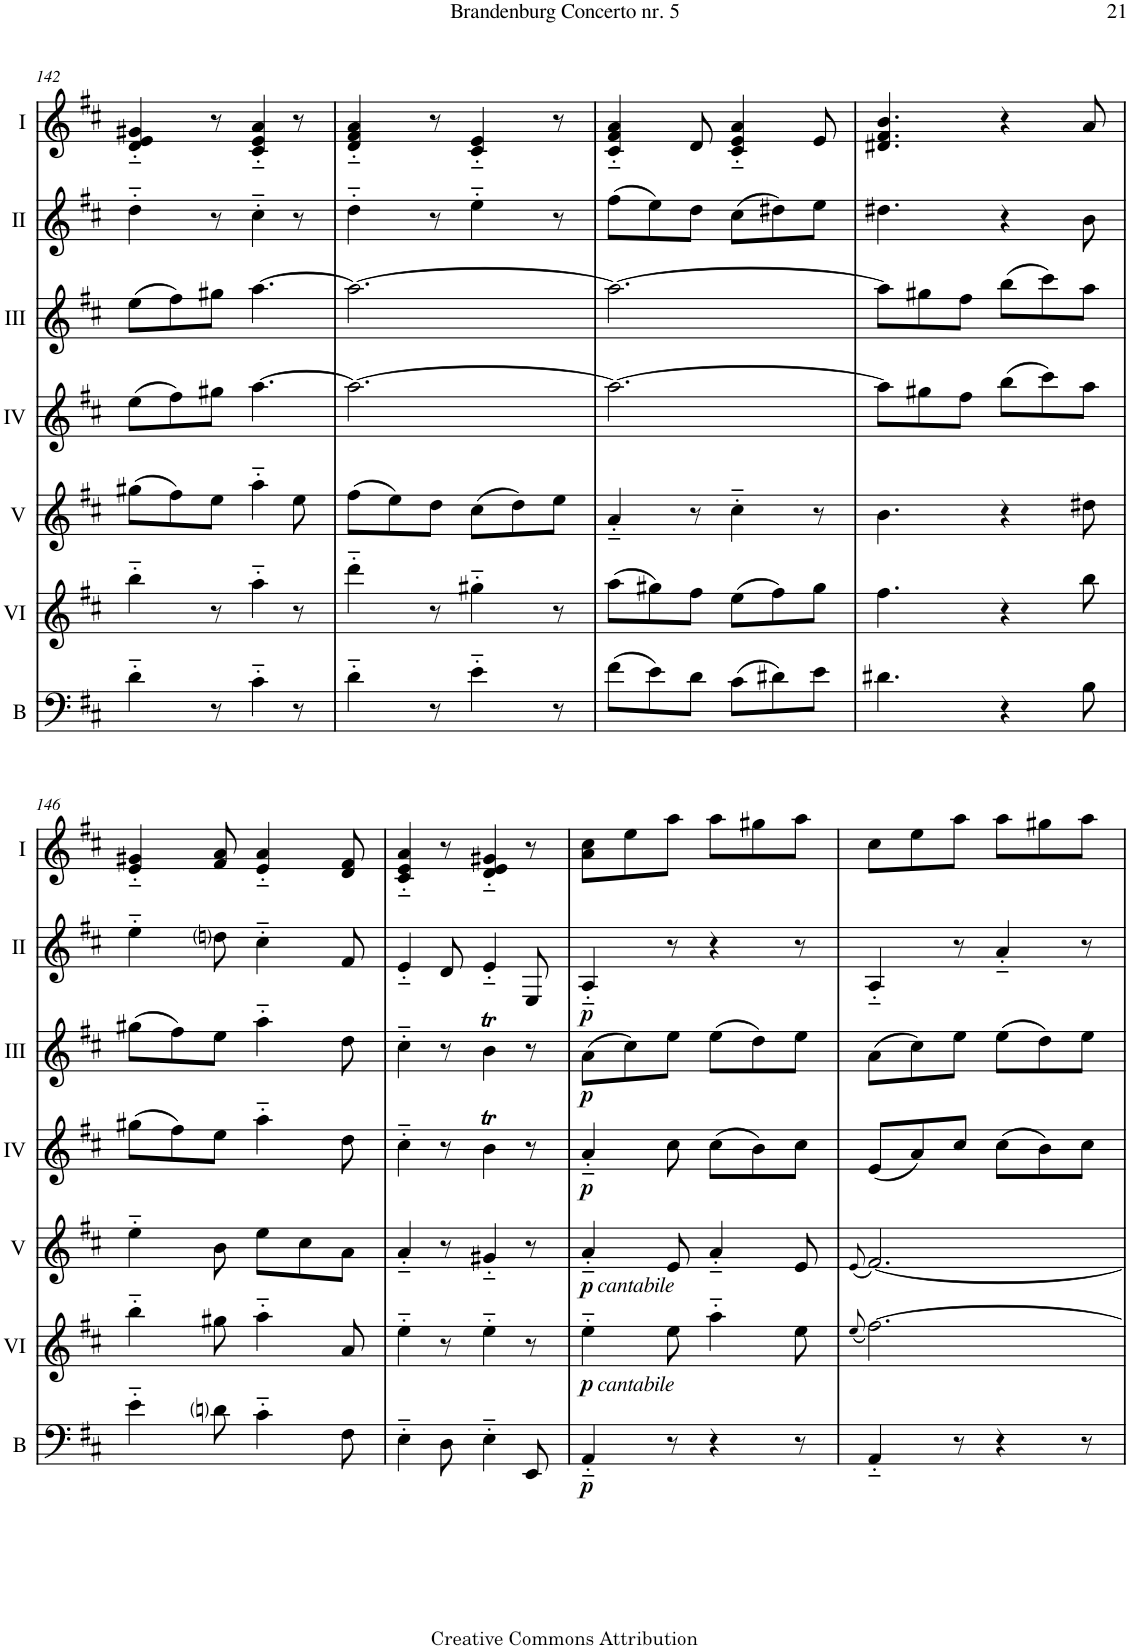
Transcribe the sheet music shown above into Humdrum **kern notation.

**kern	**dynam	**kern	**dynam	**kern	**dynam	**kern	**dynam	**kern	**dynam	**kern	**dynam	**kern
*part7	*part7	*part6	*part6	*part5	*part5	*part4	*part4	*part3	*part3	*part2	*part2	*part1
*staff7	*staff7	*staff6	*staff6	*staff5	*staff5	*staff4	*staff4	*staff3	*staff3	*staff2	*staff2	*staff1
*I"Bass	*	*I"Acc. 6	*	*I"Acc. 5	*	*I"Acc. 4	*	*I"Acc.3	*	*I"Acc. 2	*	*I"Acc. 1
*I'B	*	*	*	*	*	*	*	*	*	*	*	*
!!LO:PB:g=z
*clefF4	*	*clefG2	*	*clefG2	*	*clefG2	*	*clefG2	*	*clefG2	*	*clefG2
*Trd7c12	*	*Trd7c12	*	*	*	*	*	*	*	*Trd7c12	*	*
*k[f#c#]	*	*k[f#c#]	*	*k[f#c#]	*	*k[f#c#]	*	*k[f#c#]	*	*k[f#c#]	*	*k[f#c#]
*M6/8	*	*M6/8	*	*M6/8	*	*M6/8	*	*M6/8	*	*M6/8	*	*M6/8
=142	=142	=142	=142	=142	=142	=142	=142	=142	=142	=142	=142	=142
4d'~\	.	4bb'~\	.	(8gg#X\L	.	(8ee\L	.	(8ee\L	.	4dd'~\	.	4d/'~ 4e/'~ 4g#X/'~
.	.	.	.	8ff#\)	.	8ff#\)	.	8ff#\)	.	.	.	.
8r	.	8r	.	8ee\J	.	8gg#X\J	.	8gg#X\J	.	8r	.	8r
4c#'~\	.	4aa'~\	.	4aa'~\	.	[4.aa\	.	[4.aa\	.	4cc#'~\	.	4c#/'~ 4e/'~ 4a/'~
8r	.	8r	.	8ee\	.	.	.	.	.	8r	.	8r
=143	=143	=143	=143	=143	=143	=143	=143	=143	=143	=143	=143	=143
4d'~\	.	4ddd'~\	.	(8ff#\L	.	2.aa\_	.	2.aa\_	.	4dd'~\	.	4d/'~ 4f#/'~ 4a/'~
.	.	.	.	8ee\)	.	.	.	.	.	.	.	.
8r	.	8r	.	8dd\J	.	.	.	.	.	8r	.	8r
4e'~\	.	4gg#X'~\	.	(8cc#\L	.	.	.	.	.	4ee'~\	.	4c#/'~ 4e/'~
.	.	.	.	8dd\)	.	.	.	.	.	.	.	.
8r	.	8r	.	8ee\J	.	.	.	.	.	8r	.	8r
=144	=144	=144	=144	=144	=144	=144	=144	=144	=144	=144	=144	=144
(8f#\L	.	(8aa\L	.	4a'~/	.	2.aa\_	.	2.aa\_	.	(8ff#\L	.	4c#/'~ 4f#/'~ 4a/'~
8e\)	.	8gg#X\)	.	.	.	.	.	.	.	8ee\)	.	.
8d\J	.	8ff#\J	.	8r	.	.	.	.	.	8dd\J	.	8d/
(8c#\L	.	(8ee\L	.	4cc#'~\	.	.	.	.	.	(8cc#\L	.	4c#/'~ 4e/'~ 4a/'~
8d#X\)	.	8ff#\)	.	.	.	.	.	.	.	8dd#X\)	.	.
8e\J	.	8gg#\J	.	8r	.	.	.	.	.	8ee\J	.	8e/
=145	=145	=145	=145	=145	=145	=145	=145	=145	=145	=145	=145	=145
4.d#X\	.	4.ff#\	.	4.b\	.	8aa\L]	.	8aa\L]	.	4.dd#X\	.	4.d#X/ 4.f#/ 4.b/
.	.	.	.	.	.	8gg#X\	.	8gg#X\	.	.	.	.
.	.	.	.	.	.	8ff#\J	.	8ff#\J	.	.	.	.
4r	.	4r	.	4r	.	(8bb\L	.	(8bb\L	.	4r	.	4r
.	.	.	.	.	.	8ccc#\)	.	8ccc#\)	.	.	.	.
8B\	.	8bb\	.	8dd#X\	.	8aa\J	.	8aa\J	.	8b\	.	8a/
!!LO:LB:g=z
=146	=146	=146	=146	=146	=146	=146	=146	=146	=146	=146	=146	=146
4e'~\	.	4bb'~\	.	4ee'~\	.	(8gg#X\L	.	(8gg#X\L	.	4ee'~\	.	4e/'~ 4g#X/'~
.	.	.	.	.	.	8ff#\)	.	8ff#\)	.	.	.	.
8dni\	.	8gg#X\	.	8b\	.	8ee\J	.	8ee\J	.	8ddni\	.	8f#/ 8a/
4c#'~\	.	4aa'~\	.	8ee\L	.	4aa'~\	.	4aa'~\	.	4cc#'~\	.	4e/'~ 4a/'~
.	.	.	.	8cc#\	.	.	.	.	.	.	.	.
8F#\	.	8a/	.	8a\J	.	8dd\	.	8dd\	.	8f#/	.	8d/ 8f#/
=147	=147	=147	=147	=147	=147	=147	=147	=147	=147	=147	=147	=147
4E'~\	.	4ee'~\	.	4a'~/	.	4cc#'~\	.	4cc#'~\	.	4e'~/	.	4c#/'~ 4e/'~ 4a/'~
8D\	.	8r	.	8r	.	8r	.	8r	.	8d/	.	8r
4E'~\	.	4ee'~\	.	4g#X'~/	.	4bT\	.	4bT\	.	4e'~/	.	4d/'~ 4e/'~ 4g#X/'~
8EE/	.	8r	.	8r	.	8r	.	8r	.	8E/	.	8r
=148	=148	=148	=148	=148	=148	=148	=148	=148	=148	=148	=148	=148
!	!	!	!	!LO:TX:b:i:t=cantabile	!	!	!	!	!	!	!	!
!	!	!LO:TX:b:i:t=cantabile	!	!	!	!	!	!	!	!	!	!
!	!LO:DY:b	!	!LO:DY:b	!	!LO:DY:b	!	!LO:DY:b	!	!LO:DY:b	!	!LO:DY:b	!
4AA'~/	p	4ee'~\	p	4a'~/	p	4a'~/	p	(8a\L	p	4A'~/	p	8a\ 8cc#\L
.	.	.	.	.	.	.	.	8cc#\)	.	.	.	8ee\
8r	.	8ee\	.	8e/	.	8cc#\	.	8ee\J	.	8r	.	8aa\J
4r	.	4aa'~\	.	4a'~/	.	(8cc#\L	.	(8ee\L	.	4r	.	8aa\L
.	.	.	.	.	.	8b\)	.	8dd\)	.	.	.	8gg#X\
8r	.	8ee\	.	8e/	.	8cc#\J	.	8ee\J	.	8r	.	8aa\J
=149	=149	=149	=149	=149	=149	=149	=149	=149	=149	=149	=149	=149
.	.	(8qee/	.	(8qe/	.	.	.	.	.	.	.	.
4AA'~/	.	[2.ff#\)	.	[2.f#/)	.	(8e/L	.	(8a\L	.	4A'~/	.	8cc#\L
.	.	.	.	.	.	8a/)	.	8cc#\)	.	.	.	8ee\
8r	.	.	.	.	.	8cc#/J	.	8ee\J	.	8r	.	8aa\J
4r	.	.	.	.	.	(8cc#\L	.	(8ee\L	.	4a'~/	.	8aa\L
.	.	.	.	.	.	8b\)	.	8dd\)	.	.	.	8gg#X\
8r	.	.	.	.	.	8cc#\J	.	8ee\J	.	8r	.	8aa\J
=	=	=	=	=	=	=	=	=	=	=	=	=
*-	*-	*-	*-	*-	*-	*-	*-	*-	*-	*-	*-	*-
